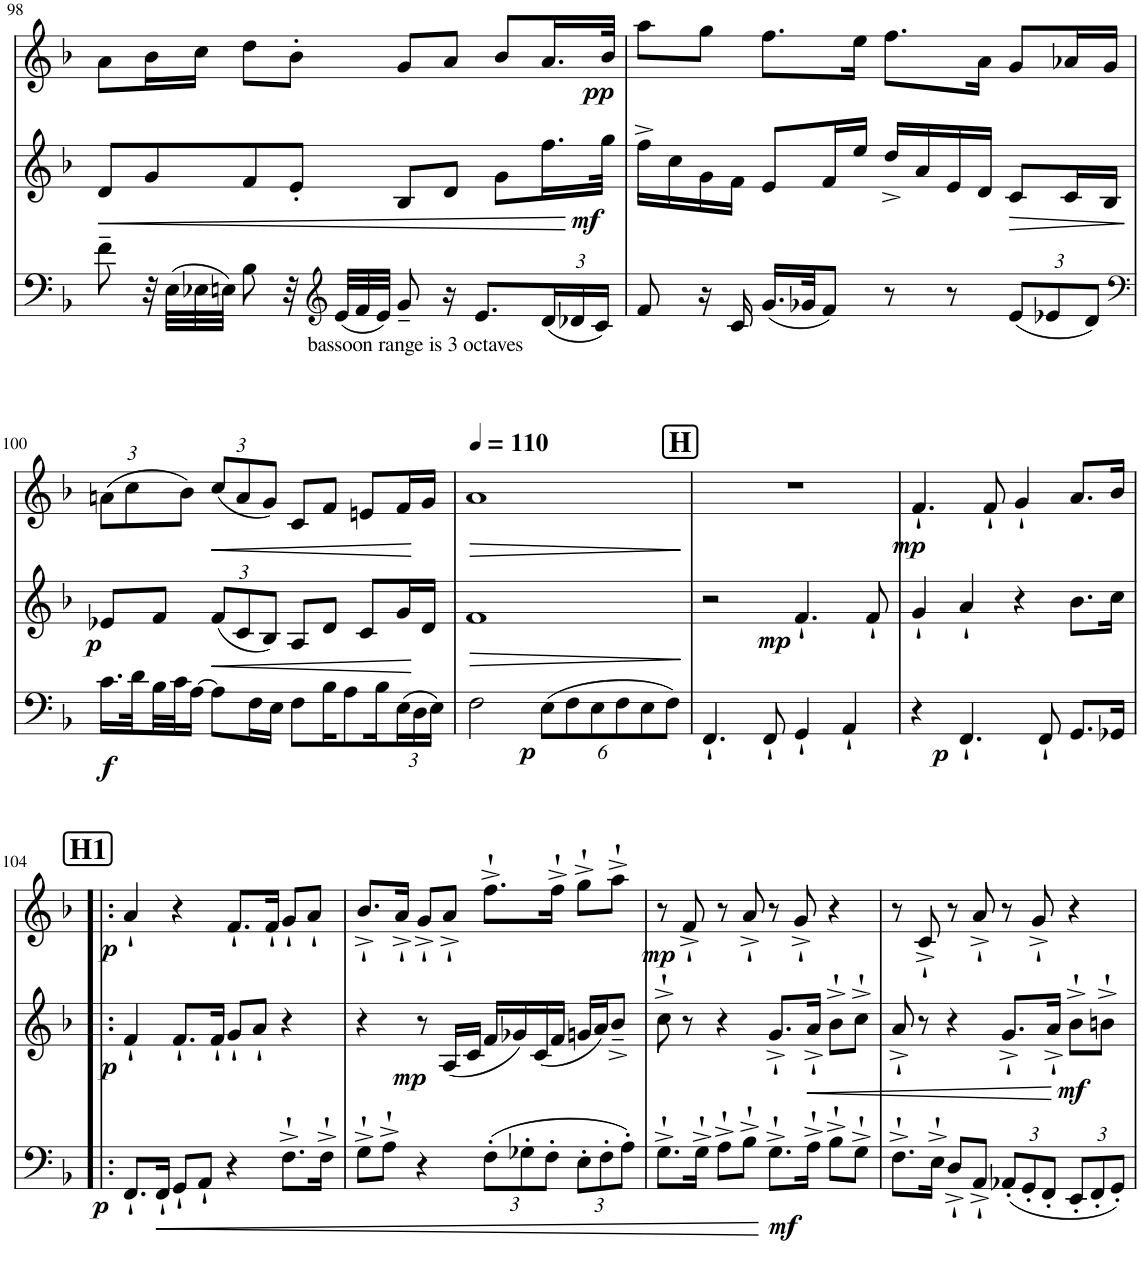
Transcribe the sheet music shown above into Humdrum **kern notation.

**kern	**dynam	**kern	**dynam	**kern	**dynam
*part3	*part3	*part2	*part2	*part1	*part1
*staff3	*staff3	*staff2	*staff2	*staff1	*staff1
*I"Bassoon	*	*I"Bb Clarinet (as it sounds)	*	*I"Oboe	*
*I'Bsn	*	*I'Cl	*	*I'Ob	*
!!LO:PB:g=z
*clefF4	*	*clefG2	*	*clefG2	*
*	*	*ITrd1c2	*	*	*
*k[b-]	*	*k[b-]	*	*k[b-]	*
*M4/4	*	*M4/4	*	*M4/4	*
=98	=98	=98	=98	=98	=98
!	!	!	!LO:HP:b	!	!
8f~\	.	8d/L	<	8a\L	.
32r	.	8g/	.	16b-\L	.
(32E\LLL	.	.	.	.	.
32E-X\	.	.	.	16cc\JJ	.
32En\JJJ)	.	.	.	.	.
8B-\	.	8f/	.	8dd\L	.
32r	.	8e'/J	.	8b-'\J	.
*clefG2	*	*	*	*	*
!LO:TX:b:t=bassoon range is 3 octaves	!	!	!	!	!
(32e/LLL	.	.	.	.	.
32f/	.	.	.	.	.
32e/JJJ)	.	.	.	.	.
8g~/	.	8B-/L	.	8g/L	.
16r	.	8d/J	.	8a/J	.
8.e/L	.	.	.	.	.
.	.	8g\L	.	8b-/L	.
*Xbrackettup	*	*	*	*	*
(24d/L	.	16.ff\L	.	16.a/L	.
24d-X/	.	.	.	.	.
24c/JJ)	.	.	.	.	.
!	!	!	!LO:DY:n=1:b	!	!LO:DY:b
.	.	32gg\JJk	[ mf	32b-/JJk	pp
=99	=99	=99	=99	=99	=99
8f/	.	16ff^\LL	.	8aa\L	.
.	.	16cc\	.	.	.
16r	.	16g\	.	8gg\J	.
16c/	.	16f\JJ	.	.	.
(16.g/LL	.	8e/L	.	8.ff\L	.
32g-X/JK	.	.	.	.	.
8f/J)	.	16f/L	.	.	.
.	.	16ee/JJ	.	16ee\Jk	.
8r	.	16dd^/LL	.	8.ff\L	.
.	.	16a/	.	.	.
8r	.	16e/	.	.	.
.	.	16d/JJ	.	16a\Jk	.
!	!	!	!LO:HP:b	!	!
(12e/L	.	8c/L	>	8g/L	.
12e-X/	.	.	.	.	.
.	.	16c/L	.	16a-X/L	.
12d/J)	.	.	.	.	.
.	.	16B-/JJ	.	16g/JJ	.
.	.	.	]	.	.
!!LO:LB:g=z
=100	=100	=100	=100	=100	=100
*clefF4	*	*	*	*	*
*	*	*	*	*Xbrackettup	*
!	!LO:DY:b	!	!LO:DY:b	!	!
16.c\LL	f	8e-X/L	p	(12an\L	.
.	.	.	.	12cc\	.
32d\L	.	.	.	.	.
32B-\	.	8f/J	.	.	.
32c\J	.	.	.	.	.
.	.	.	.	12b-\J)	.
[16A\JJ	.	.	.	.	.
*	*	*Xbrackettup	*	*	*
!	!	!	!LO:HP:b	!	!LO:HP:b
8A\L]	.	(12f/L	<	(12cc/L	<
.	.	12c/	.	12a/	.
16F\L	.	.	.	.	.
.	.	12B-/J)	.	12g/J)	.
16E\JJ	.	.	.	.	.
8F\L	.	8A/L	.	8c/L	.
16B-\K	.	8d/J	.	8f/J	.
8A\	.	.	.	.	.
.	.	8c/L	.	8en/L	.
16B-\L	.	.	.	.	.
(24E\	.	16g/L	.	16f/L	.
24D\	.	.	.	.	.
.	.	16d/JJ	[	16g/JJ	[
24E\JJ)	.	.	.	.	.
=101	=101	=101	=101	=101	=101
*	*	*	*	*MM110	*
!	!	!	!LO:HP:b	!	!LO:HP:b
2F\	.	1f	>	1a	>
!	!LO:DY:b	!	!	!	!
(12E\L	p	.	.	.	.
12F\	.	.	.	.	.
12E\	.	.	.	.	.
12F\	.	.	.	.	.
12E\	.	.	.	.	.
12F\J)	.	.	.	.	.
.	.	.	]	.	]
!!LO:REH:place=s1:a:B:cj:fs=14:t=H
=102	=102	=102	=102	=102	=102
4.FF`/	.	2r	.	1r	.
8FF`/	.	.	.	.	.
!	!	!	!LO:DY:b	!	!
4GG`/	.	4.f`/	mp	.	.
4AA`/	.	.	.	.	.
.	.	8f`/	.	.	.
=103	=103	=103	=103	=103	=103
!	!	!	!	!	!LO:DY:b
4r	.	4g`/	.	4.f`/	mp
!	!LO:DY:b	!	!	!	!
4.FF`/	p	4a`/	.	.	.
.	.	.	.	8f`/	.
.	.	4r	.	4g`/	.
8FF`/	.	.	.	.	.
8.GG/L	.	8.b-\L	.	8.a/L	.
16GG-X/Jk	.	16cc\Jk	.	16b-/Jk	.
!!LO:LB:g=z
!!LO:REH:place=s1:a:B:cj:fs=14:t=H1
=104!|:	=104!|:	=104!|:	=104!|:	=104!|:	=104!|:
!	!LO:DY:b	!	!LO:DY:b	!	!LO:DY:b
8.FF`/L	p	4f`/	p	4a`/	p
!	!LO:HP:b	!	!	!	!
16FF`/Jk	<	.	.	.	.
8GG`/L	.	8.f`/L	.	4r	.
8AA`/J	.	.	.	.	.
.	.	16f`/Jk	.	.	.
4r	.	8g`/L	.	8.f`/L	.
.	.	8a`/J	.	.	.
.	.	.	.	16f`/Jk	.
8.F^`\L	.	4r	.	8g`/L	.
.	.	.	.	8a`/J	.
16F^`\Jk	.	.	.	.	.
=105	=105	=105	=105	=105	=105
8G^`\L	.	4r	.	8.b-^`/L	.
8A^`\J	.	.	.	.	.
.	.	.	.	16a^`/Jk	.
4r	.	8r	.	8g^`/L	.
!	!	!	!LO:DY:b	!	!
.	.	(16A/LL	mp	8a^`/J	.
.	.	16c/JJ	.	.	.
(12F'\L	.	16f/LL	.	8.ff^`\L	.
.	.	16g-X/)	.	.	.
12G-X'\	.	.	.	.	.
.	.	(16c/	.	.	.
12F'\J	.	.	.	.	.
.	.	16f/JJ	.	16ff^`\Jk	.
12E'\L	.	16gn/LL	.	8gg^`\L	.
.	.	16a/J)	.	.	.
12F'\	.	.	.	.	.
.	.	8b-~^/J	.	8aa^`\J	.
12A'\J)	.	.	.	.	.
=106	=106	=106	=106	=106	=106
!	!	!	!	!	!LO:DY:b
8.G^`\L	.	8cc^`\	.	8r	mp
.	.	8r	.	8f^`/	.
16G^`\Jk	.	.	.	.	.
8A^`\L	.	4r	.	8r	.
8B-^`\J	.	.	.	8a^`/	.
!	!LO:DY:n=1:b	!	!	!	!
8.G^`\L	[ mf	8.g^`/L	.	8r	.
.	.	.	.	8g^`/	.
!	!	!	!LO:HP:b	!	!
16A^`\Jk	.	16a^`/Jk	<	.	.
8B-^`\L	.	8b-^`\L	.	4r	.
8G^`\J	.	8cc^`\J	.	.	.
=107	=107	=107	=107	=107	=107
8.F^`\L	.	8a^`/	.	8r	.
.	.	8r	.	8c^`/	.
16E^`\Jk	.	.	.	.	.
8D^`/L	.	4r	.	8r	.
8AA^`/J	.	.	.	8a^`/	.
(12AA-X'/L	.	8.g^`/L	.	8r	.
12GG'/	.	.	.	.	.
.	.	.	.	8g^`/	.
12FF'/J	.	.	.	.	.
.	.	16a^`/Jk	.	.	.
!	!	!	!LO:DY:n=1:b	!	!
12EE'/L	.	8b-^`\L	[ mf	4r	.
12FF'/	.	.	.	.	.
.	.	8bn^`\J	.	.	.
12GG'/J)	.	.	.	.	.
=	=	=	=	=	=
*-	*-	*-	*-	*-	*-
